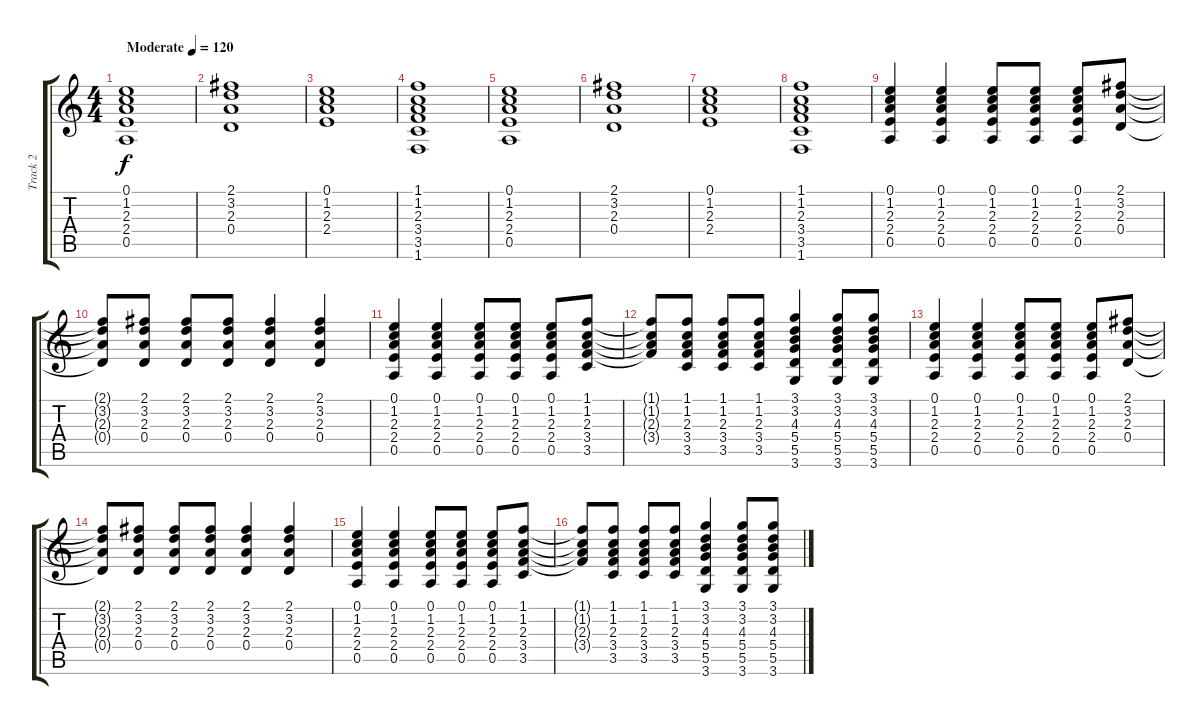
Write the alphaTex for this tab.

\track ("Track 2" "Track 2") {instrument acousticguitarsteel}
\staff {score tabs}
\tuning (E4 B3 G3 D3 A2 E2) {hide}
\ts (4 4)
\tempo (120 "Moderate")
\clef g2
\ks c
(0.1 1.2 2.3 2.4 0.5).1{dy f instrument acousticguitarsteel} |
(2.1 3.2 2.3 0.4).1 |
(0.1 1.2 2.3 2.4).1 |
(1.1 1.2 2.3 3.4 3.5 1.6).1 |
(0.1 1.2 2.3 2.4 0.5).1 |
(2.1 3.2 2.3 0.4).1 |
(0.1 1.2 2.3 2.4).1 |
(1.1 1.2 2.3 3.4 3.5 1.6).1 |
(0.1 1.2 2.3 2.4 0.5).4 (0.1 1.2 2.3 2.4 0.5).4 (0.1 1.2 2.3 2.4 0.5).8 (0.1 1.2 2.3 2.4 0.5).8 (0.1 1.2 2.3 2.4 0.5).8 (2.1 3.2 2.3 0.4).8 |
(2.1{t} 3.2{t} 2.3{t} 0.4{t}).8 (2.1 3.2 2.3 0.4).8 (2.1 3.2 2.3 0.4).8 (2.1 3.2 2.3 0.4).8 (2.1 3.2 2.3 0.4).4 (2.1 3.2 2.3 0.4).4 |
(0.1 1.2 2.3 2.4 0.5).4 (0.1 1.2 2.3 2.4 0.5).4 (0.1 1.2 2.3 2.4 0.5).8 (0.1 1.2 2.3 2.4 0.5).8 (0.1 1.2 2.3 2.4 0.5).8 (1.1 1.2 2.3 3.4 3.5).8 |
(1.1{t} 1.2{t} 2.3{t} 3.4{t}).8 (1.1 1.2 2.3 3.4 3.5).8 (1.1 1.2 2.3 3.4 3.5).8 (1.1 1.2 2.3 3.4 3.5).8 (3.1 3.2 4.3 5.4 5.5 3.6).4 (3.1 3.2 4.3 5.4 5.5 3.6).8 (3.1 3.2 4.3 5.4 5.5 3.6).8 |
(0.1 1.2 2.3 2.4 0.5).4 (0.1 1.2 2.3 2.4 0.5).4 (0.1 1.2 2.3 2.4 0.5).8 (0.1 1.2 2.3 2.4 0.5).8 (0.1 1.2 2.3 2.4 0.5).8 (2.1 3.2 2.3 0.4).8 |
(2.1{t} 3.2{t} 2.3{t} 0.4{t}).8 (2.1 3.2 2.3 0.4).8 (2.1 3.2 2.3 0.4).8 (2.1 3.2 2.3 0.4).8 (2.1 3.2 2.3 0.4).4 (2.1 3.2 2.3 0.4).4 |
(0.1 1.2 2.3 2.4 0.5).4 (0.1 1.2 2.3 2.4 0.5).4 (0.1 1.2 2.3 2.4 0.5).8 (0.1 1.2 2.3 2.4 0.5).8 (0.1 1.2 2.3 2.4 0.5).8 (1.1 1.2 2.3 3.4 3.5).8 |
(1.1{t} 1.2{t} 2.3{t} 3.4{t}).8 (1.1 1.2 2.3 3.4 3.5).8 (1.1 1.2 2.3 3.4 3.5).8 (1.1 1.2 2.3 3.4 3.5).8 (3.1 3.2 4.3 5.4 5.5 3.6).4 (3.1 3.2 4.3 5.4 5.5 3.6).8 (3.1 3.2 4.3 5.4 5.5 3.6).8
